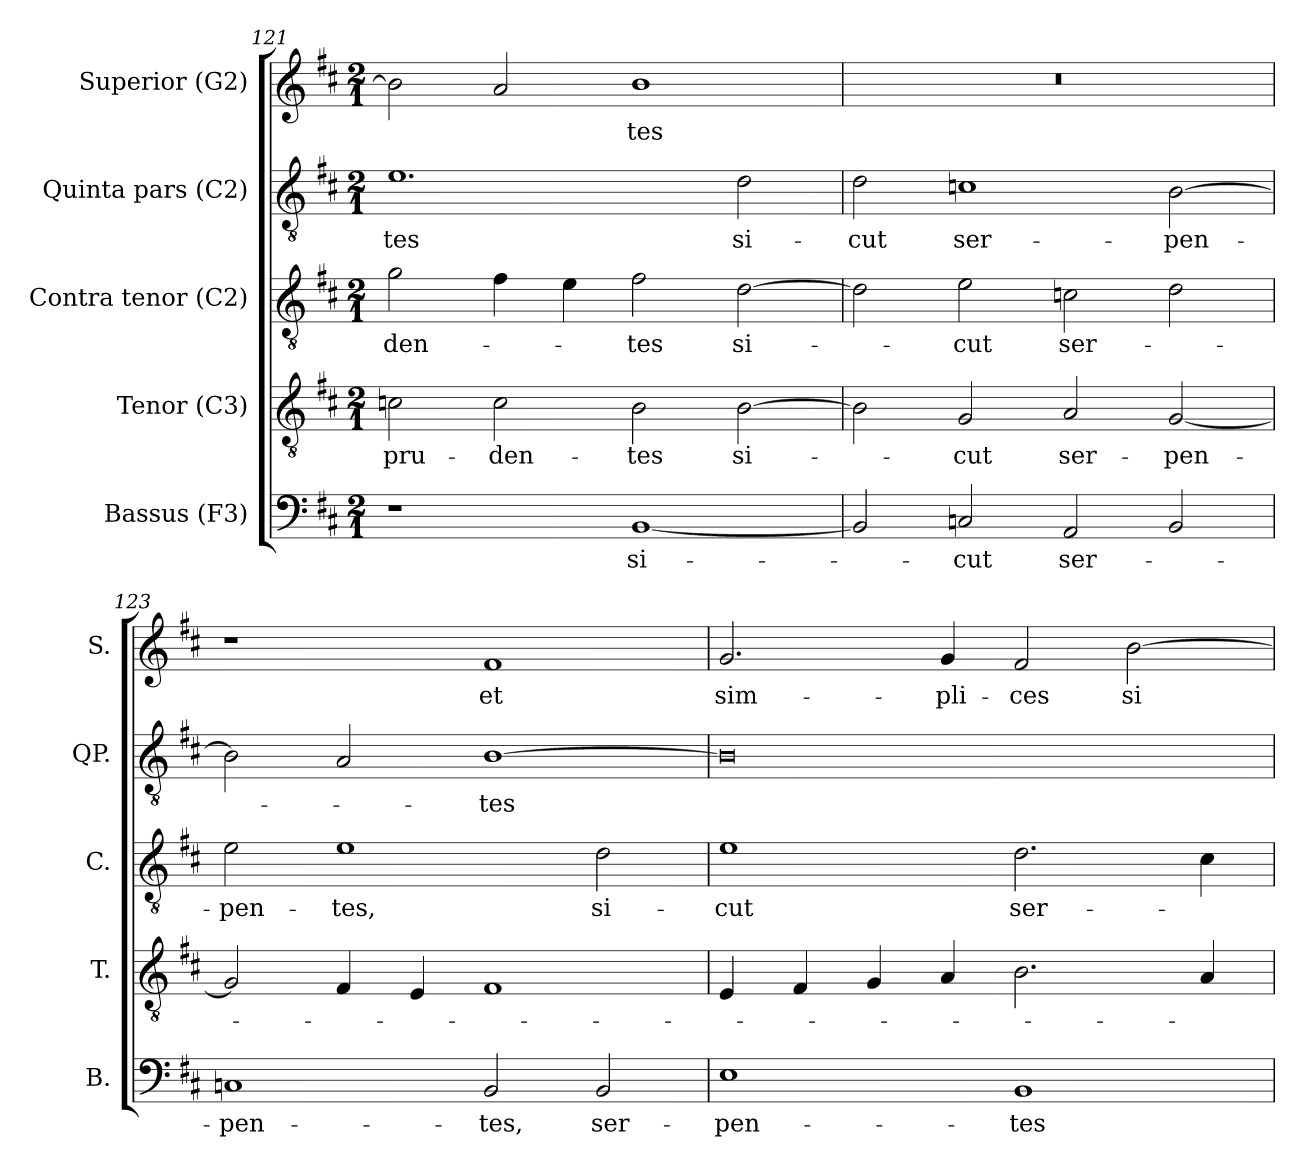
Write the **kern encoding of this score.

**kern	**text	**kern	**text	**kern	**text	**kern	**text	**kern	**text
*part5	*part5	*part4	*part4	*part3	*part3	*part2	*part2	*part1	*part1
*staff5	*staff5	*staff4	*staff4	*staff3	*staff3	*staff2	*staff2	*staff1	*staff1
*I"Bassus (F3)	*	*I"Tenor (C3)	*	*I"Contra tenor (C2)	*	*I"Quinta pars (C2)	*	*I"Superior (G2)	*
*I'B.	*	*I'T.	*	*I'C.	*	*I'QP.	*	*I'S.	*
*clefF4	*	*clefGv2	*	*clefGv2	*	*clefGv2	*	*clefG2	*
*	*	*ITrd7c12	*	*ITrd7c12	*	*ITrd7c12	*	*	*
*k[f#c#]	*	*k[f#c#]	*	*k[f#c#]	*	*k[f#c#]	*	*k[f#c#]	*
*D:	*	*D:	*	*D:	*	*D:	*	*D:	*
*M2/1	*	*M2/1	*	*M2/1	*	*M2/1	*	*M2/1	*
=121	=121	=121	=121	=121	=121	=121	=121	=121	=121
!	!	!	!LO:LY:b:color=#000000	!	!	!	!	!	!
!	!	!	!	!	!LO:LY:b:color=#000000	!	!	!	!
!	!	!	!	!	!	!	!LO:LY:b:color=#000000	!	!
1r	.	2Ci\	pru-	2Gi\	-den-	1.Ei	-tes	2bi\]	.
!	!	!	!LO:LY:b:color=#000000	!	!	!	!	!	!
.	.	2Ci\	-den-	4F#i\	.	.	.	2ai/	.
.	.	.	.	4Ei\	.	.	.	.	.
!	!LO:LY:b:color=#000000	!	!	!	!	!	!	!	!
!	!	!	!LO:LY:b:color=#000000	!	!	!	!	!	!
!	!	!	!	!	!LO:LY:b:color=#000000	!	!	!	!
!	!	!	!	!	!	!	!	!	!LO:LY:b:color=#000000
[1BBi	si-	2BBi\	-tes	2F#i\	-tes	.	.	1bi	-tes
!	!	!	!LO:LY:b:color=#000000	!	!	!	!	!	!
!	!	!	!	!	!LO:LY:b:color=#000000	!	!	!	!
!	!	!	!	!	!	!	!LO:LY:b:color=#000000	!	!
.	.	[2BBi\	si-	[2Di\	si-	2Di\	si-	.	.
!!LO:PB:g=z
=122	=122	=122	=122	=122	=122	=122	=122	=122	=122
!	!	!	!	!	!	!	!LO:LY:b:color=#000000	!LO:N:vis=1	!
2BBi/]	.	2BBi\]	.	2Di\]	.	2Di\	-cut	0r	.
!	!LO:LY:b:color=#000000	!	!	!	!	!	!	!	!
!	!	!	!LO:LY:b:color=#000000	!	!	!	!	!	!
!	!	!	!	!	!LO:LY:b:color=#000000	!	!	!	!
!	!	!	!	!	!	!	!LO:LY:b:color=#000000	!	!
2Ci/	-cut	2GGi/	-cut	2Ei\	-cut	1Ci	ser-	.	.
!	!LO:LY:b:color=#000000	!	!	!	!	!	!	!	!
!	!	!	!LO:LY:b:color=#000000	!	!	!	!	!	!
!	!	!	!	!	!LO:LY:b:color=#000000	!	!	!	!
2AAi/	ser-	2AAi/	ser-	2Ci\	ser-	.	.	.	.
!	!	!	!LO:LY:b:color=#000000	!	!	!	!	!	!
!	!	!	!	!	!	!	!LO:LY:b:color=#000000	!	!
2BBi/	.	[2GGi/	-pen-	2Di\	.	[2BBi\	-pen-	.	.
=123	=123	=123	=123	=123	=123	=123	=123	=123	=123
!	!LO:LY:b:color=#000000	!	!	!	!	!	!	!	!
!	!	!	!	!	!LO:LY:b:color=#000000	!	!	!	!
1Ci	-pen-	2GGi/]	.	2Ei\	-pen-	2BBi\]	.	1r	.
!	!	!	!	!	!LO:LY:b:color=#000000	!	!	!	!
.	.	4FF#i/	.	1Ei	-tes,	2AAi/	.	.	.
.	.	4EEi/	.	.	.	.	.	.	.
!	!LO:LY:b:color=#000000	!	!	!	!	!	!	!	!
!	!	!	!	!	!	!	!LO:LY:b:color=#000000	!	!
!	!	!	!	!	!	!	!	!	!LO:LY:b:color=#000000
2BBi/	-tes,	1FF#i	.	.	.	[1BBi	-tes	1f#i	et
!	!LO:LY:b:color=#000000	!	!	!	!	!	!	!	!
!	!	!	!	!	!LO:LY:b:color=#000000	!	!	!	!
2BBi/	ser-	.	.	2Di\	si-	.	.	.	.
=124	=124	=124	=124	=124	=124	=124	=124	=124	=124
!	!LO:LY:b:color=#000000	!	!	!	!	!	!	!	!
!	!	!	!	!	!LO:LY:b:color=#000000	!	!	!	!
!	!	!	!	!	!	!	!	!	!LO:LY:b:color=#000000
1Ei	-pen-	4EEi/	.	1Ei	-cut	0BBi]	.	2.gi/	sim-
.	.	4FF#i/	.	.	.	.	.	.	.
.	.	4GGi/	.	.	.	.	.	.	.
!	!	!	!	!	!	!	!	!	!LO:LY:b:color=#000000
.	.	4AAi/	.	.	.	.	.	4gi/	-pli-
!	!LO:LY:b:color=#000000	!	!	!	!	!	!	!	!
!	!	!	!	!	!LO:LY:b:color=#000000	!	!	!	!
!	!	!	!	!	!	!	!	!	!LO:LY:b:color=#000000
1BBi	-tes	2.BBi\	.	2.Di\	ser-	.	.	2f#i/	-ces
!	!	!	!	!	!	!	!	!	!LO:LY:b:color=#000000
.	.	.	.	.	.	.	.	[2bi\	si-
.	.	4AAi/	.	4C#i\	.	.	.	.	.
=	=	=	=	=	=	=	=	=	=
*-	*-	*-	*-	*-	*-	*-	*-	*-	*-
